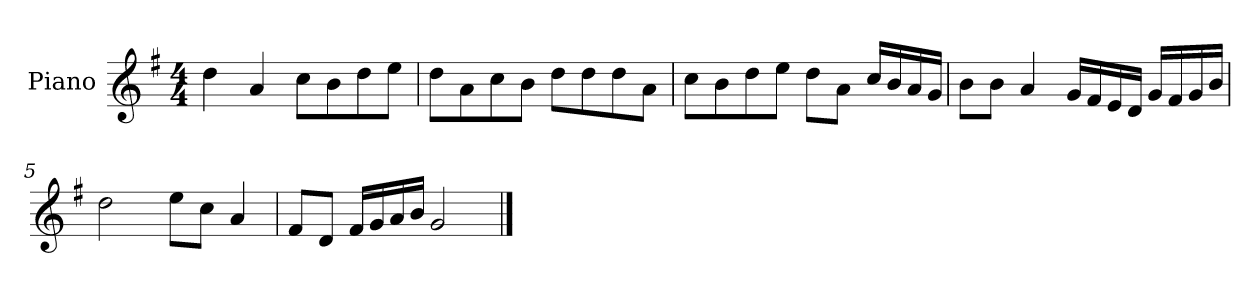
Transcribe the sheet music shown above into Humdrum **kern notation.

**kern
*part1
*staff1
*I"Piano
*I'P-no
*clefG2
*k[f#]
*M4/4
*MM90
=1
4dd\
4a/
8cc\L
8b\
8dd\
8ee\J
=2
8dd\L
8a\
8cc\
8b\J
8dd\L
8dd\
8dd\
8a\J
=3
8cc\L
8b\
8dd\
8ee\J
8dd\L
8a\J
16cc/LL
16b/
16a/
16g/JJ
=4
8b\L
8b\J
4a/
16g/LL
16f#/
16e/
16d/JJ
16g/LL
16f#/
16g/
16b/JJ
=5
2dd\
8ee\L
8cc\J
4a/
!!LO:LB:g=z
=6
8f#/L
8d/J
16f#/LL
16g/
16a/
16b/JJ
2g/
==
*-
